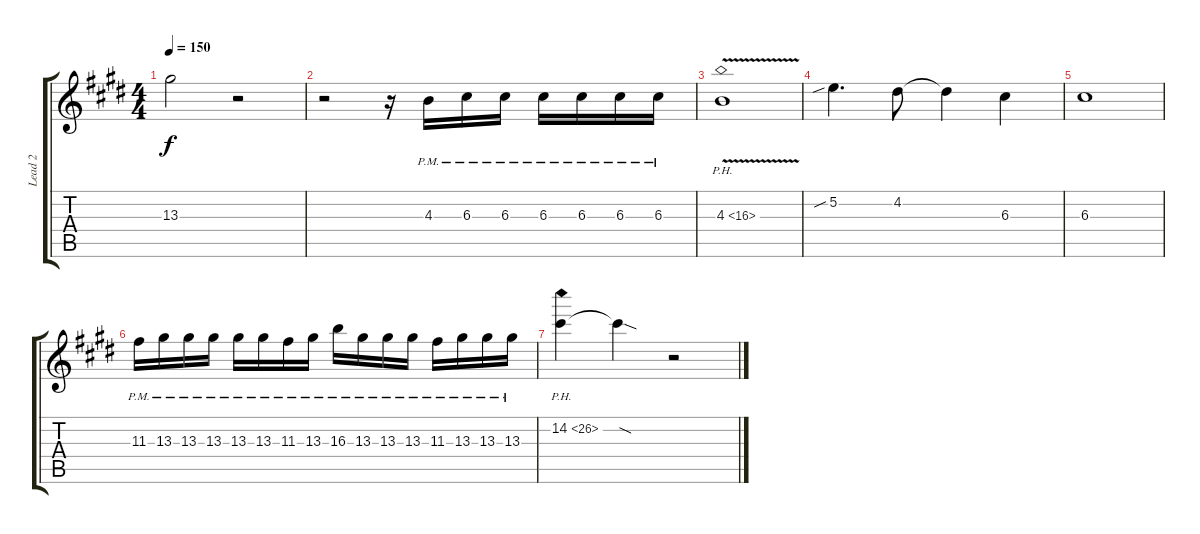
\track ("Lead 2" "Lead 2") {instrument distortionguitar}
\staff {score tabs}
\tuning (E4 B3 G3 D3 A2 E2) {hide}
\ts (4 4)
\tempo 150
\clef g2
\ks c#minor
13.3{t}.2{dy f} r.2 |
r.2 r.16 4.3{pm}.16{volume 12} 6.3{pm}.16 6.3{pm}.16 6.3{pm}.16 6.3{pm}.16 6.3{pm}.16 6.3{pm}.16 |
4.3{ph 12 v}.1 |
5.2{sib}.4{d} 4.2.8 4.2{t}.4 6.3.4 |
6.3.1 |
11.3{pm}.16 13.3{pm}.16 13.3{pm}.16 13.3{pm}.16 13.3{pm}.16 13.3{pm}.16 11.3{pm}.16 13.3{pm}.16 16.3{pm}.16 13.3{pm}.16 13.3{pm}.16 13.3{pm}.16 11.3{pm}.16 13.3{pm}.16 13.3{pm}.16 13.3{pm}.16 |
14.2{ph 12}.4 14.2{sod t}.4 r.2
